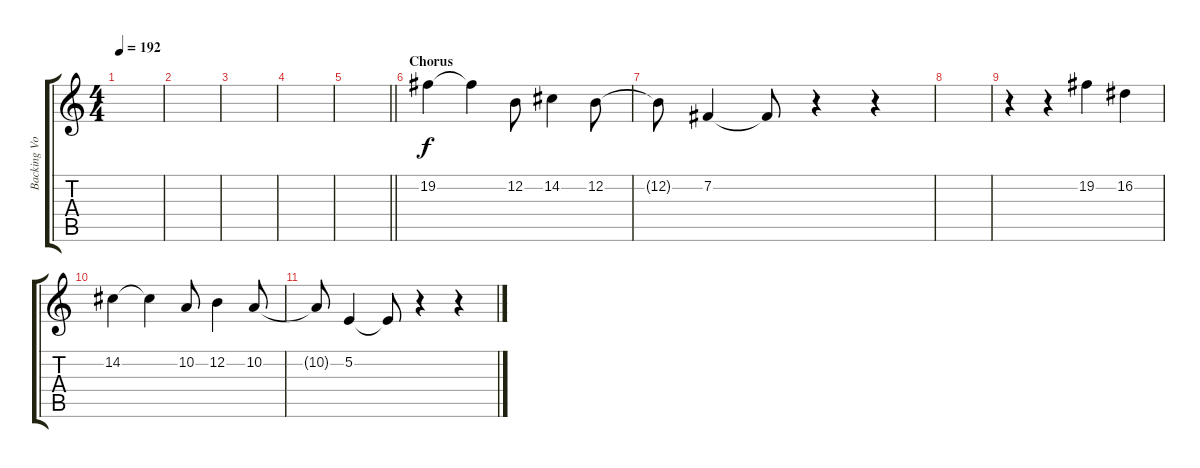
\track ("Backing Vox (Cone)" "Backing Vo") {instrument lead2sawtooth}
\staff {score tabs}
\tuning (E4 B3 G3 D3 A2 E2) {hide}
\ts (4 4)
\tempo 192
\clef g2
\ks c
|
|
|
|
\barLineRight lightlight
|
\section ("" "Chorus")
19.2.4 19.2{t}.4 12.2.8 14.2.4 12.2.8 |
12.2{t}.8 7.2.4 7.2{t}.8 r.4 r.4 |
|
r.4 r.4 19.2.4 16.2.4 |
14.2.4 14.2{t}.4 10.2.8 12.2.4 10.2.8 |
10.2{t}.8 5.2.4 5.2{t}.8 r.4 r.4
